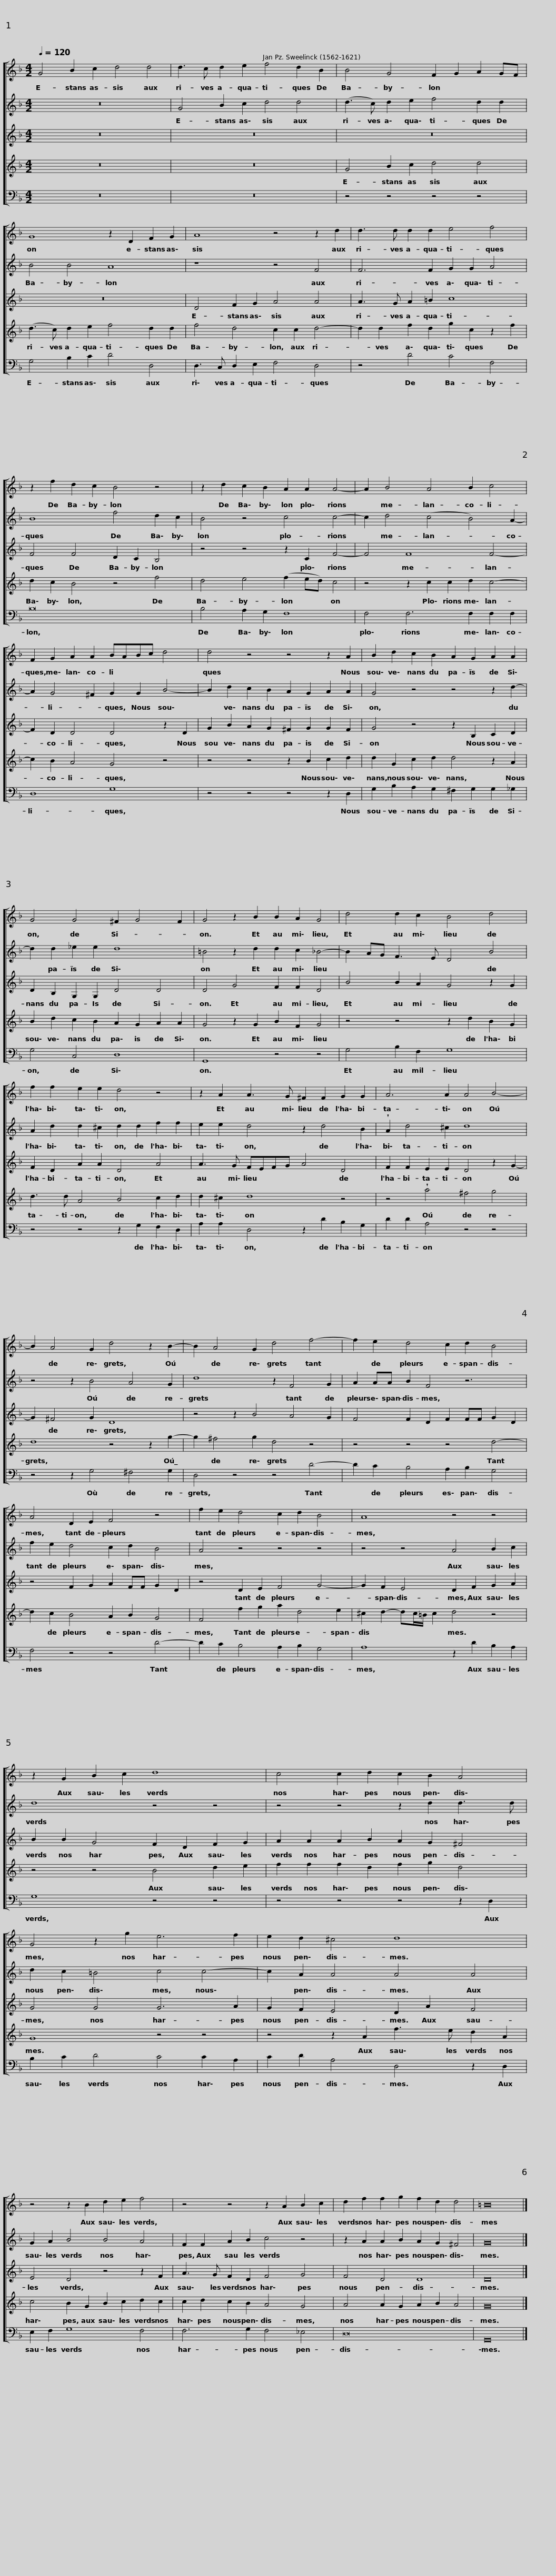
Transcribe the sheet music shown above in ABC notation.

X:1
%%score [ 1 2 3 4 5 ]
L:1/8
Q:1/4=120
M:4/2
I:linebreak $
K:F
V:1 treble
V:2 treble
V:3 treble
V:4 treble transpose=-12
V:5 bass
V:1
 G4 B2 c2 d4 d4 | d3 c d2 e2 f4 d2 B2 |$ B4 G4 F2 G2 A2 GF | G8 z2 D2 F2 G2 | A8 z4 z2 d2 |$ %5
 d3 d d2 d2 e4 f4 | z2 f2 d2 c2 B4 z4 |$ z2 d2 c2 B2 A2 A2 A4- | A2 B4 A4 B2 c4 | F2 G2 A2 A2 BABc d4 |$ %10
 d4 z4 z4 z2 A2 | B2 d2 c2 B2 A2 G2 A2 A2 | G4 G4 ^F2 G4 F2 |$ G4 z2 B2 B2 A2 G4 | d4 d2 c2 B4 d4 | %15
 f2 f2 e2 e2 d4 z4 |$ z2 A2 A3 G ^F2 F2 G2 G2 | A6 A2 A4 B4- | B2 A4 G2 d4 z2 B2- |$ B2 A4 G2 d4 f4- | %20
 f2 e2 d4 c2 d2 B4 | A4 D2 E2 F4 z4 |$ f2 e2 d4 c2 d2 B4 | A8 z4 z4 |$ z2 G2 B2 c2 d8 | %25
 c4 c2 d2 c2 B2 A4 | G4 z2 g2 e6 f2 |$ e2 d2 ^c4 d8 | z4 z2 B2 d2 e2 f4 |$ z4 z4 z2 A2 B2 c2 | %30
 d2 f2 f2 g2 f2 d2 d4 | =B16 |] %32
V:2
 z16 | G4 B2 c2 d4 d4 |$ (d3 c) d2 e2 f4 d2 d2 | B4 B4 A8 | z8 z4 F4 |$ %5
 F6 F2 G2 G2 A4 | B8 f4 d2 c2 |$ B4 z4 c4 c4- | c2 d4 (c4 B4) A2- | A2 G4 ^F2 G2 G2 B4- |$ %10
 B2 d2 c2 B2 A2 G2 A2 A2 | G4 z4 z4 z2 d2- | d2 d2 _e2 e2 d8 |$ =B4 z2 d2 d2 c2 _B4- | B2 AG F3 E D4 B4 | %15
 A2 d2 d2 ^c2 d2 d2 f2 f2 |$ e2 e2 d4 z2 d4 B2 | !wedge!A2 d4 ^c2 d8 | z4 z2 B4 A4 G2 |$ d8 z2 F4 G2 | %20
 A2 AA B2 F4 z6 | f2 e2 d4 c2 d2 B4 |$ A4 z4 z4 z4 | z4 z4 A4 B2 c2 |$ d8 z4 z4 | %25
 z4 z4 z2 d2 d3 d | d2 c2 =B4 c4 c4- |$ c2 A2 A4 A4 A4 | G2 A2 B4 B4 A4 |$ F2 F2 A2 B2 c4 z4 | %30
 z2 A2 A2 B2 A2 G2 ^F4 | G16 |] %32
V:3
 z16 | z16 |$ z16 | z16 | D4 F2 G2 A4 A4 |$ %5
 A3 G A2 =B2 c8 | F4 F4 D2 C2 B,4 |$ z4 z4 z2 C2 F4- | F4 F8 F4- | F2 D2 D4 D4 z2 D2 |$ %10
 G2 B2 A2 G2 ^F2 G2 G2 F2 | G4 z4 z2 B,2 C2 D2 | D2 B,2 G,2 G,2 D4 D4 |$ D4 G4 F2 F2 D4 | B4 B2 A2 G4 z2 G2 | %15
 F2 D2 A2 A2 D4 A4 |$ A3 G FEFG A4 D4 | F2 F2 E2 E2 D4 z2 G2- | G2 ^F4 G2 D8 |$ z4 z2 B4 A4 G2 | %20
 F4 F2 D2 F2 FF G2 D2 | z4 F2 G2 A2 FF G2 D2 |$ z4 D2 E2 F4 G4- | G2 F2 E4 D2 F2 G2 A2 |$ B2 B2 G4 F2 D2 F2 G2 | %25
 A2 A2 A2 B2 A2 G2 ^F4 | G4 G4 G6 A2 |$ G2 F2 E4 D2 A2 F4 | E4 D4 z4 z2 F2 |$ A3 G F2 D2 F4 G4 | %30
 F4 D4 D8 | D16 |] %32
V:4
 z16 | z16 |$ G4 B2 c2 d4 d4 | (d3 c) d2 e2 f4 d2 d2 | f4 d4 c2 c2 d4- |$ %5
 d2 d2 f2 d2 g2 c2 z2 f2 | d2 c2 B4 z4 f4 |$ d4 e4 (f2 ed) c4 | z4 z2 c2 c2 d2 c4- | c2 B2 A4 G4 z4 |$ %10
 z4 z4 z2 B2 c2 d2 | d2 G2 c2 d2 d4 z2 A2 | B2 d2 c2 B2 A2 G2 A2 A2 |$ G4 z2 G2 B2 F2 G4 | z4 z4 z2 d2 B2 G2 | %15
 d3 d A4 B4 c2 d2 |$ d2 ^c2 d8 z4 | z4 !wedge!a4 ^f4 g4 | d8 z4 z2 g2- |$ g2 ^f4 g2 d4 z4 | %20
 z4 z4 z4 d4- | d2 c2 B4 A2 B2 G4 |$ F4 f2 g2 a2 d4 e2 | ^c2 d2- dc/=B/ c2 d4 z4 |$ z4 z4 B4 d2 e2 | %25
 f2 f2 f2 d2 f2 g2 d4 | G8 z4 z4 |$ z4 z2 A2 f3 e d2 A2 | c4 B2 G2 B2 c2 d2 c2 |$ c2 d2 c2 B2 A4 G4 | %30
 A4 A2 G2 A2 B2 A4 | G16 |] %32
V:5
 z16 | z16 |$ z4 z4 z4 z4 | G,4 B,2 C2 D4 D,4 | D,3 C, D,2 E,2 F,4 D,4 |$ %5
 z4 D4 C4 F,4 | B,16 |$ B,4 A,2 G,2 F,8 | F,4 F,6 F,2 F,2 F,2 | D,8 G,8 |$ %10
 z4 z4 z4 z2 D,2 | G,2 B,2 A,2 G,2 ^F,2 G,2 G,2 _G,2 | G,4 C,4 D,8 |$ G,,8 z4 z4 | G,4 B,2 F,2 G,8 | %15
 z4 z4 z2 G,2 F,2 D,2 |$ A,2 A,2 D,4 z2 D2 B,2 G,2 | D2 D2 A,4 z4 z4 | z4 z2 G,4 ^F,4 G,2 |$ D,4 z4 z4 D4- | %20
 D2 C2 B,4 A,2 B,2 G,4 | F,4 z4 z4 D4- |$ D2 C2 B,4 A,2 B,2 G,4 | A,8 z2 D2 B,2 A,2 |$ G,8 z4 z4 | %25
 z4 z4 z4 z2 D,2 | B,2 C2 D4 C4 C2 A,2 |$ C2 D2 A,4 D,4 z2 D,2 | E,2 F,2 G,8 F,4 |$ F,6 G,2 F,4 _E,4 | %30
 D,16 | G,,16 |] %32
